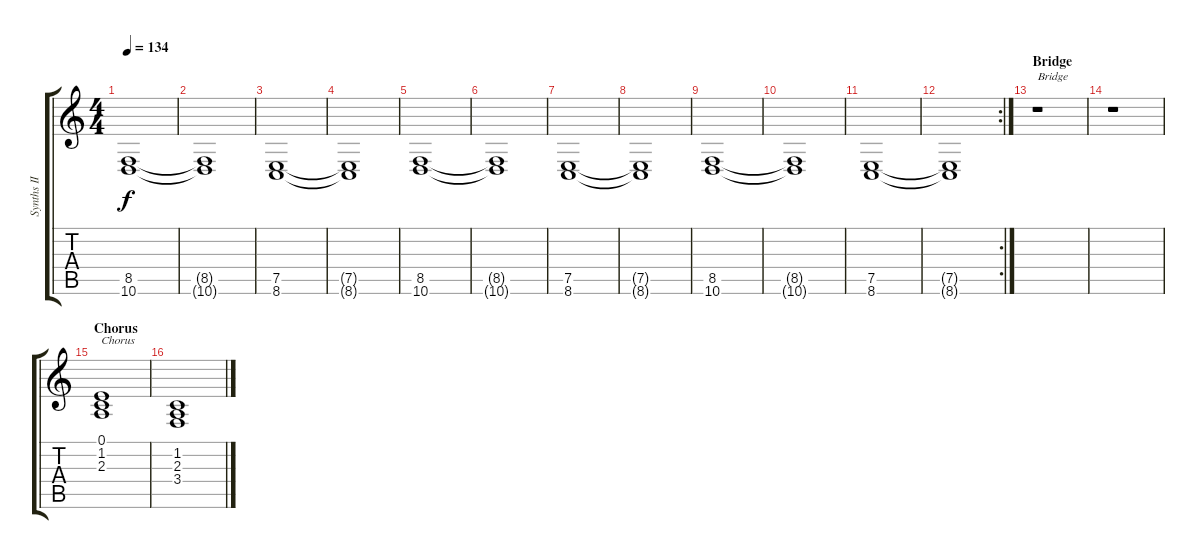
\track ("Synths II" "Synths II") {instrument stringensemble2}
\staff {score tabs}
\tuning (E4 B3 G3 D3 A2 E2) {hide}
\ts (4 4)
\tempo 134
\clef g2
\ks c
(8.5 10.6).1{dy f} |
(8.5{t} 10.6{t}).1 |
(7.5 8.6).1 |
(7.5{t} 8.6{t}).1 |
(8.5 10.6).1 |
(8.5{t} 10.6{t}).1 |
(7.5 8.6).1 |
(7.5{t} 8.6{t}).1 |
(8.5 10.6).1 |
(8.5{t} 10.6{t}).1 |
(7.5 8.6).1 |
\rc 2
(7.5{t} 8.6{t}).1 |
\section ("" "Bridge")
r.1{txt "Bridge"} |
r.1 |
\section ("" "Chorus")
(0.1 1.2 2.3).1{txt "Chorus"} |
(1.2 2.3 3.4).1
